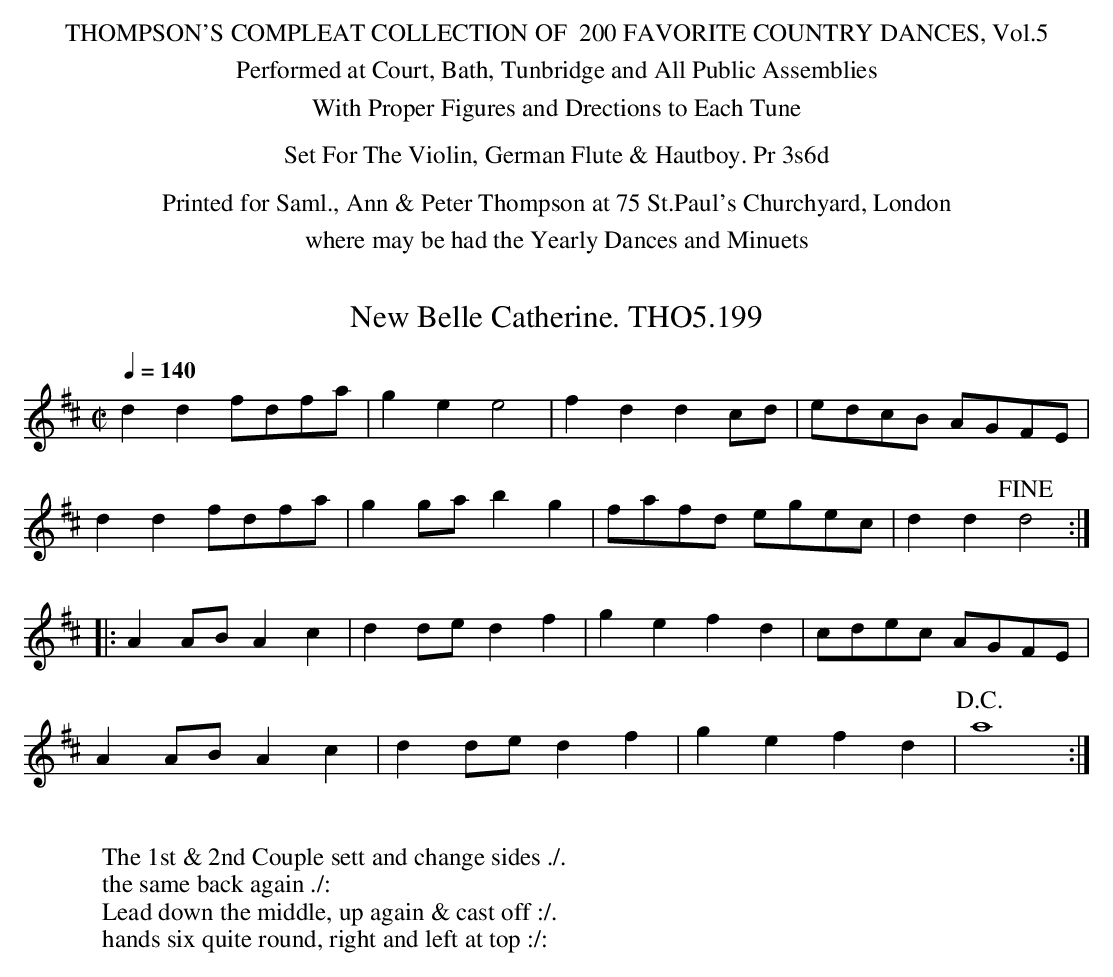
X:1
T:New Belle Catherine. THO5.199
M:C|
L:1/8
Q:1/4=140
K:D
d2d2 fdfa|g2 e2 e4|f2d2d2 cd|edcB AGFE|
d2d2 fdfa|g2 ga b2g2|fafd egec|d2d2 !fine!d4:|
|:A2 AB A2c2|d2ded2f2|g2e2f2d2|cdec AGFE|
A2 AB A2c2|d2 de d2f2|g2e2f2d2|!D.C.!a8:|
W:
W:The 1st & 2nd Couple sett and change sides ./.
W:the same back again ./:
W:Lead down the middle, up again & cast off :/.
W:hands six quite round, right and left at top :/:
